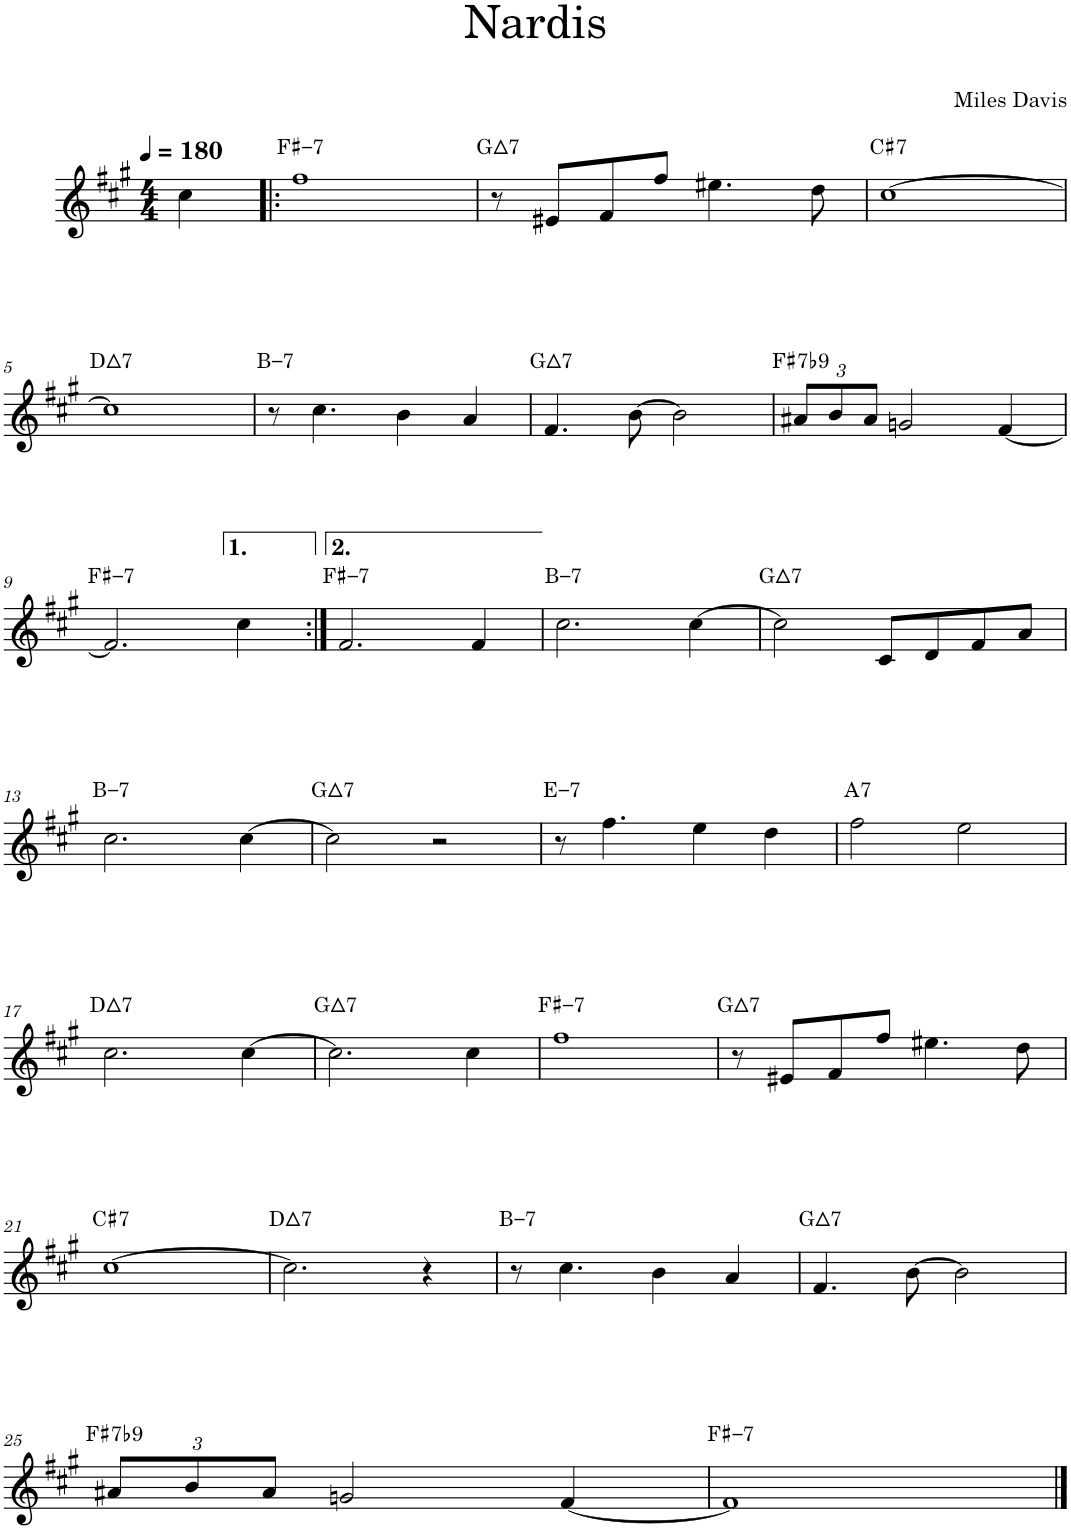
**kern	**harte
*part1	*part1
*staff1	*
*I"Tenor Saxophone	*
*I'T. Sax.	*
*clefG2	*
*Trd8c14	*
*k[f#c#g#]	*
*M4/4	*
*MM180	*
=1	=1
4cc#\	.
=2!|:	=2!|:
!	!LO:H:kt=7
1ff#	F#:min7
=3	=3
!	!LO:H:kt=7
8r	G:maj7
8e#X/L	.
8f#/	.
8ff#/J	.
4.ee#X\	.
8dd\	.
=4	=4
!	!LO:H:kt=7
[1cc#	C#:7
!!LO:LB:g=z
=5	=5
!	!LO:H:kt=7
1cc#]	D:maj7
=6	=6
!	!LO:H:kt=7
8r	B:min7
4.cc#\	.
4b\	.
4a/	.
=7	=7
!	!LO:H:kt=7
4.f#/	G:maj7
[8b\	.
2b\]	.
=8	=8
*Xbrackettup	*
!	!LO:H:kt=7
12a#X/L	F#:7(b9)
12b/	.
12a#/J	.
2gn/	.
[4f#/	.
!!LO:LB:g=z
=9	=9
!	!LO:H:kt=7
2.f#/]	F#:min7
4cc#\	.
=10:|!	=10:|!
!	!LO:H:kt=7
2.f#/	F#:min7
4f#/	.
=11	=11
!	!LO:H:kt=7
2.cc#\	B:min7
[4cc#\	.
=12	=12
!	!LO:H:kt=7
2cc#\]	G:maj7
8c#/L	.
8d/	.
8f#/	.
8a/J	.
!!LO:LB:g=z
=13	=13
!	!LO:H:kt=7
2.cc#\	B:min7
[4cc#\	.
=14	=14
!	!LO:H:kt=7
2cc#\]	G:maj7
2r	.
=15	=15
!	!LO:H:kt=7
8r	E:min7
4.ff#\	.
4ee\	.
4dd\	.
=16	=16
!	!LO:H:kt=7
2ff#\	A:7
2ee\	.
!!LO:LB:g=z
=17	=17
!	!LO:H:kt=7
2.cc#\	D:maj7
[4cc#\	.
=18	=18
!	!LO:H:kt=7
2.cc#\]	G:maj7
4cc#\	.
=19	=19
!	!LO:H:kt=7
1ff#	F#:min7
=20	=20
!	!LO:H:kt=7
8r	G:maj7
8e#X/L	.
8f#/	.
8ff#/J	.
4.ee#X\	.
8dd\	.
!!LO:LB:g=z
=21	=21
!	!LO:H:kt=7
[1cc#	C#:7
=22	=22
!	!LO:H:kt=7
2.cc#\]	D:maj7
4r	.
=23	=23
!	!LO:H:kt=7
8r	B:min7
4.cc#\	.
4b\	.
4a/	.
=24	=24
!	!LO:H:kt=7
4.f#/	G:maj7
[8b\	.
2b\]	.
!!LO:LB:g=z
=25	=25
!	!LO:H:kt=7
12a#X/L	F#:7(b9)
12b/	.
12a#/J	.
2gn/	.
[4f#/	.
=26	=26
!	!LO:H:kt=7
1f#]	F#:min7
==	==
*-	*-
